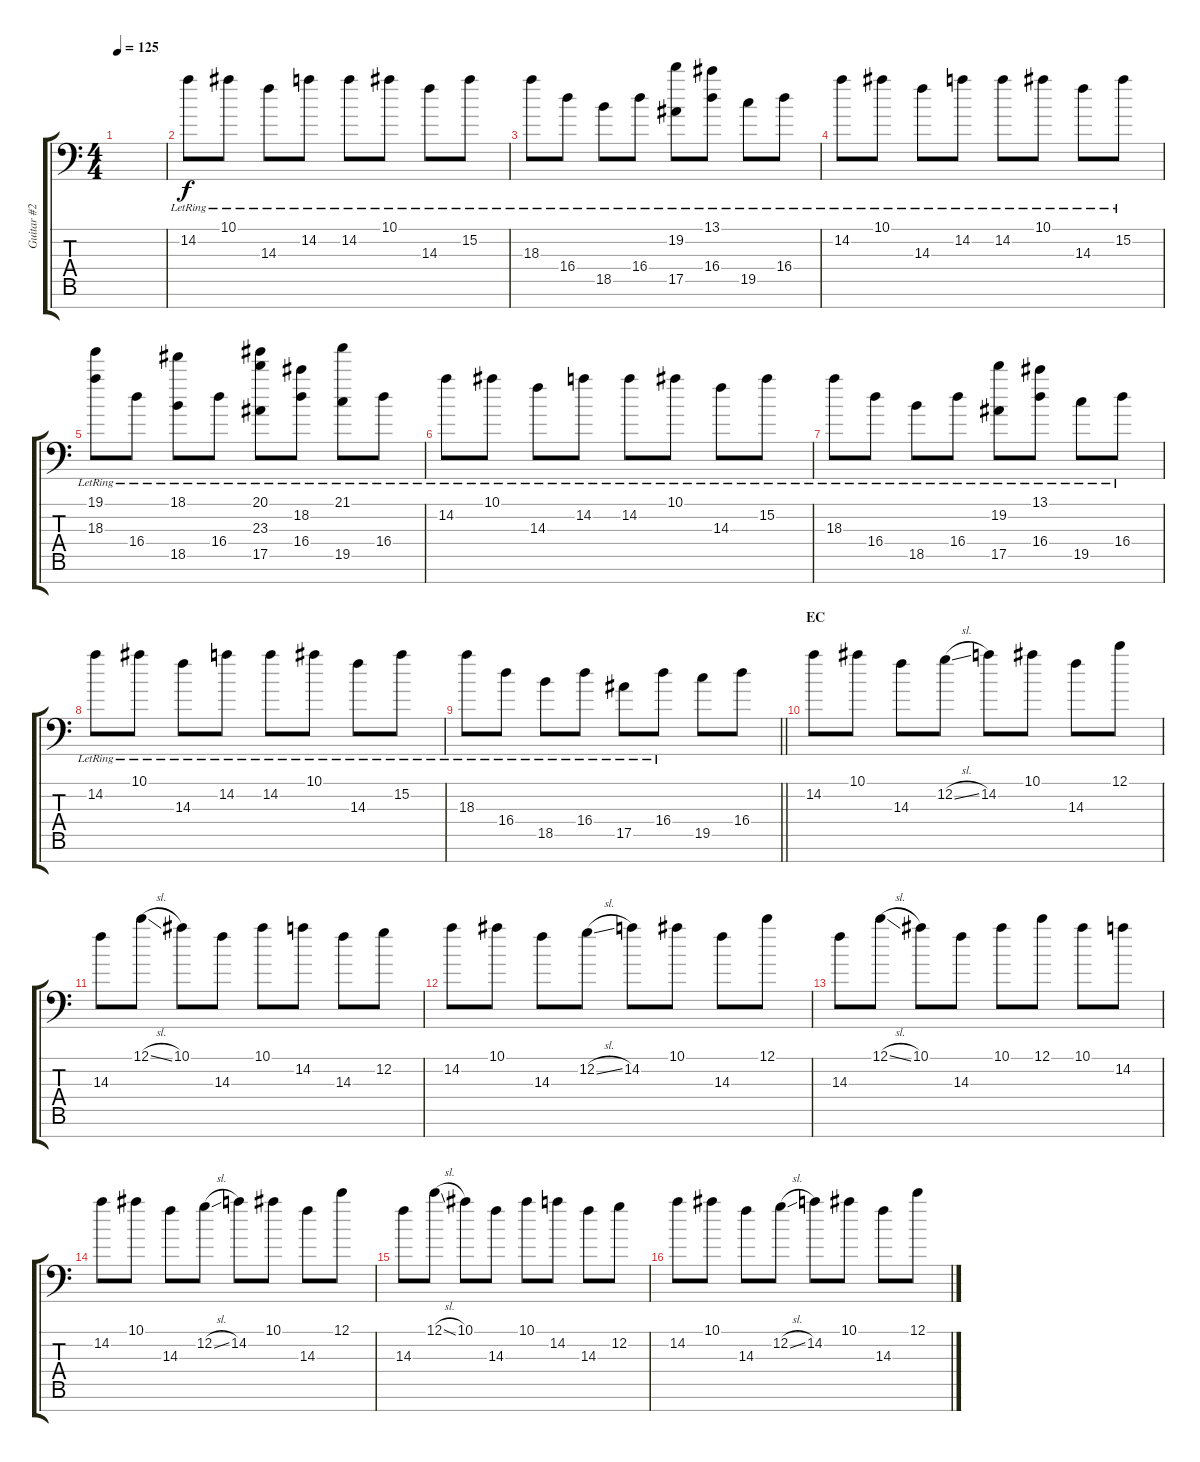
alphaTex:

\track ("Guitar #2" "Guitar #2") {instrument distortionguitar}
\staff {score tabs}
\tuning (C4 G3 Eb3 Bb2 F2 C2 G1) {hide}
\ts (4 4)
\tempo 125
\clef f4
\ks c
|
14.2{lr}.8{instrument electricpiano1} 10.1{lr}.8 14.3{lr}.8 14.2{lr}.8 14.2{lr}.8 10.1{lr}.8 14.3{lr}.8 15.2{lr}.8 |
18.3{lr}.8 16.4{lr}.8 18.5{lr}.8 16.4{lr}.8 (19.2{lr} 17.5{lr}).8 (13.1{lr} 16.4{lr}).8 19.5{lr}.8 16.4{lr}.8 |
14.2{lr}.8 10.1{lr}.8 14.3{lr}.8 14.2{lr}.8 14.2{lr}.8 10.1{lr}.8 14.3{lr}.8 15.2{lr}.8 |
(19.1{lr} 18.3{lr}).8 16.4{lr}.8 (18.1{lr} 18.5{lr}).8 16.4{lr}.8 (20.1{lr} 23.3{lr} 17.5{lr}).8 (18.2{lr} 16.4{lr}).8 (21.1{lr} 19.5{lr}).8 16.4{lr}.8 |
14.2{lr}.8 10.1{lr}.8 14.3{lr}.8 14.2{lr}.8 14.2{lr}.8 10.1{lr}.8 14.3{lr}.8 15.2{lr}.8 |
18.3{lr}.8 16.4{lr}.8 18.5{lr}.8 16.4{lr}.8 (19.2{lr} 17.5{lr}).8 (13.1{lr} 16.4{lr}).8 19.5{lr}.8 16.4{lr}.8 |
14.2{lr}.8 10.1{lr}.8 14.3{lr}.8 14.2{lr}.8 14.2{lr}.8 10.1{lr}.8 14.3{lr}.8 15.2{lr}.8 |
\barLineRight lightlight
18.3{lr}.8 16.4{lr}.8 18.5{lr}.8 16.4{lr}.8 17.5{lr}.8 16.4{lr}.8 19.5.8 16.4.8 |
\section ("" "EC")
14.2.8{instrument distortionguitar} 10.1.8 14.3.8 12.2{sl}.8 14.2.8 10.1.8 14.3.8 12.1.8 |
14.3.8 12.1{sl}.8 10.1.8 14.3.8 10.1.8 14.2.8 14.3.8 12.2.8 |
14.2.8 10.1.8 14.3.8 12.2{sl}.8 14.2.8 10.1.8 14.3.8 12.1.8 |
14.3.8 12.1{sl}.8 10.1.8 14.3.8 10.1.8 12.1.8 10.1.8 14.2.8 |
14.2.8 10.1.8 14.3.8 12.2{sl}.8 14.2.8 10.1.8 14.3.8 12.1.8 |
14.3.8 12.1{sl}.8 10.1.8 14.3.8 10.1.8 14.2.8 14.3.8 12.2.8 |
14.2.8 10.1.8 14.3.8 12.2{sl}.8 14.2.8 10.1.8 14.3.8 12.1.8
